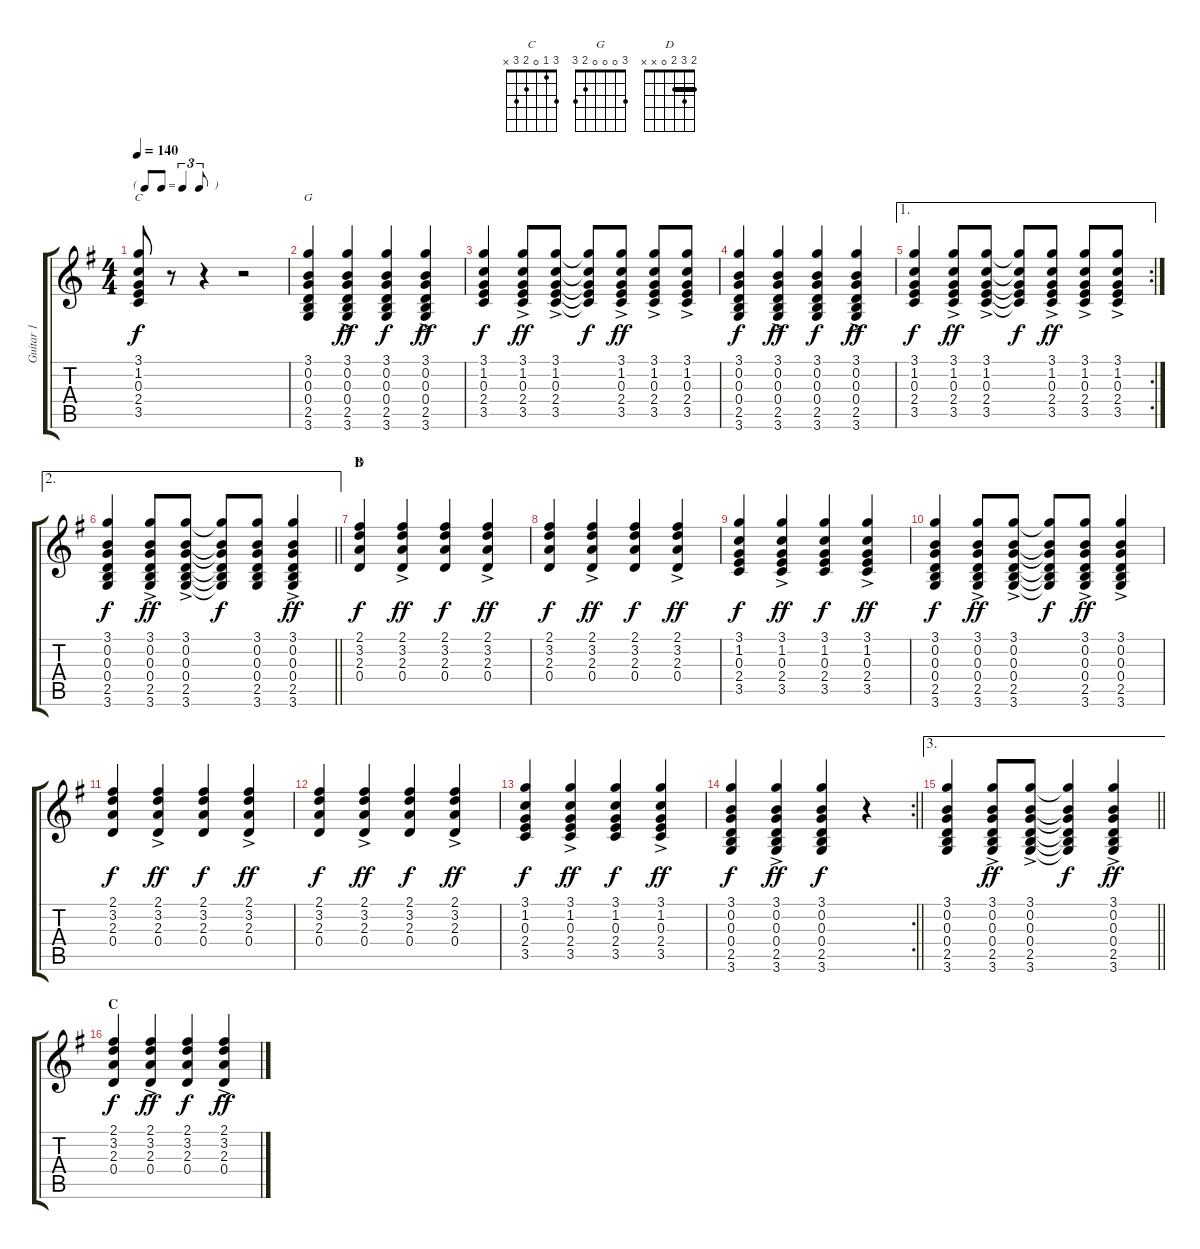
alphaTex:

\track ("Guitar 1" "Guitar 1") {instrument acousticguitarsteel}
\staff {score tabs}
\tuning (E4 B3 G3 D3 A2 E2) {hide}
\chord ("C" 3 1 0 2 3 x)
\chord ("G" 3 0 0 0 2 3)
\chord ("D" 2 3 2 0 x x) {barre 2}
\ts (4 4)
\tf triplet8th
\tempo 140
\clef g2
\ks g
(3.1 1.2 0.3 2.4 3.5).8{ch "C" dy f} r.8 r.4 r.2 |
(3.1 0.2 0.3 0.4 2.5 3.6).4{ch "G"} (3.1 0.2{ac} 0.3 0.4 2.5 3.6).4{dy ff} (3.1 0.2 0.3 0.4 2.5 3.6).4{dy f} (3.1 0.2{ac} 0.3 0.4 2.5 3.6).4{dy ff} |
(3.1 1.2 0.3 2.4 3.5).4{dy f} (3.1 1.2 0.3 2.4 3.5{ac}).8{dy ff} (3.1 1.2 0.3 2.4 3.5{ac}).8 (3.1{t} 1.2{t} 0.3{t} 2.4{t} 3.5{t}).8{dy f} (3.1 1.2 0.3 2.4 3.5{ac}).8{dy ff} (3.1 1.2 0.3 2.4 3.5{ac}).8 (3.1 1.2 0.3 2.4 3.5{ac}).8 |
(3.1 0.2 0.3 0.4 2.5 3.6).4{dy f} (3.1 0.2{ac} 0.3 0.4 2.5 3.6).4{dy ff} (3.1 0.2 0.3 0.4 2.5 3.6).4{dy f} (3.1 0.2{ac} 0.3 0.4 2.5 3.6).4{dy ff} |
\ae 1
\rc 2
(3.1 1.2 0.3 2.4 3.5).4{dy f} (3.1 1.2 0.3 2.4 3.5{ac}).8{dy ff} (3.1 1.2 0.3 2.4 3.5{ac}).8 (3.1{t} 1.2{t} 0.3{t} 2.4{t} 3.5{t}).8{dy f} (3.1 1.2 0.3 2.4 3.5{ac}).8{dy ff} (3.1 1.2 0.3 2.4 3.5{ac}).8 (3.1 1.2 0.3 2.4 3.5{ac}).8 |
\ae 2
\barLineRight lightlight
(3.1 0.2 0.3 0.4 2.5 3.6).4{dy f} (3.1{ac} 0.2 0.3 0.4 2.5 3.6).8{dy ff} (3.1{ac} 0.2 0.3 0.4 2.5 3.6).8 (3.1{t} 0.2{t} 0.3{t} 0.4{t} 2.5{t} 3.6{t}).8{dy f} (3.1 0.2 0.3 0.4 2.5 3.6).8 (3.1{ac} 0.2 0.3 0.4 2.5 3.6).4{dy ff} |
\section ("" "B")
(2.1 3.2 2.3 0.4).4{ch "D" dy f} (2.1 3.2{ac} 2.3 0.4).4{dy ff} (2.1 3.2 2.3 0.4).4{dy f} (2.1 3.2{ac} 2.3 0.4).4{dy ff} |
(2.1 3.2 2.3 0.4).4{dy f} (2.1 3.2{ac} 2.3 0.4).4{dy ff} (2.1 3.2 2.3 0.4).4{dy f} (2.1 3.2{ac} 2.3 0.4).4{dy ff} |
(3.1 1.2 0.3 2.4 3.5).4{dy f} (3.1{ac} 1.2{ac} 0.3{ac} 2.4{ac} 3.5{ac}).4{dy ff} (3.1 1.2 0.3 2.4 3.5).4{dy f} (3.1{ac} 1.2{ac} 0.3{ac} 2.4{ac} 3.5{ac}).4{dy ff} |
(3.1 0.2 0.3 0.4 2.5 3.6).4{dy f} (3.1{ac} 0.2 0.3 0.4 2.5 3.6).8{dy ff} (3.1{ac} 0.2{ac} 0.3{ac} 0.4{ac} 2.5{ac} 3.6{ac}).8 (3.1{t} 0.2{t} 0.3{t} 0.4{t} 2.5{t} 3.6{t}).8{dy f} (3.1{ac} 0.2{ac} 0.3{ac} 0.4{ac} 2.5{ac} 3.6{ac}).8{dy ff} (3.1{ac} 0.2{ac} 0.3{ac} 0.4{ac} 2.5{ac} 3.6{ac}).4 |
(2.1 3.2 2.3 0.4).4{dy f} (2.1 3.2{ac} 2.3 0.4).4{dy ff} (2.1 3.2 2.3 0.4).4{dy f} (2.1 3.2{ac} 2.3 0.4).4{dy ff} |
(2.1 3.2 2.3 0.4).4{dy f} (2.1 3.2{ac} 2.3 0.4).4{dy ff} (2.1 3.2 2.3 0.4).4{dy f} (2.1 3.2{ac} 2.3 0.4).4{dy ff} |
(3.1 1.2 0.3 2.4 3.5).4{dy f} (3.1{ac} 1.2{ac} 0.3{ac} 2.4{ac} 3.5{ac}).4{dy ff} (3.1 1.2 0.3 2.4 3.5).4{dy f} (3.1{ac} 1.2{ac} 0.3{ac} 2.4{ac} 3.5{ac}).4{dy ff} |
\rc 2
\barLineRight lightlight
(3.1 0.2 0.3 0.4 2.5 3.6).4{dy f} (3.1 0.2{ac} 0.3 0.4 2.5 3.6).4{dy ff} (3.1 0.2 0.3 0.4 2.5 3.6).4{dy f} r.4 |
\ae 3
\barLineRight lightlight
(3.1 0.2 0.3 0.4 2.5 3.6).4 (3.1{ac} 0.2{ac} 0.3{ac} 0.4{ac} 2.5{ac} 3.6{ac}).8{dy ff} (3.1{ac} 0.2{ac} 0.3{ac} 0.4{ac} 2.5{ac} 3.6{ac}).8 (3.1{t} 0.2{t} 0.3{t} 0.4{t} 2.5{t} 3.6{t}).4{dy f} (3.1{ac} 0.2{ac} 0.3{ac} 0.4{ac} 2.5{ac} 3.6{ac}).4{dy ff} |
\section ("" "C")
(2.1 3.2 2.3 0.4).4{dy f} (2.1 3.2{ac} 2.3 0.4).4{dy ff} (2.1 3.2 2.3 0.4).4{dy f} (2.1 3.2{ac} 2.3 0.4).4{dy ff}
